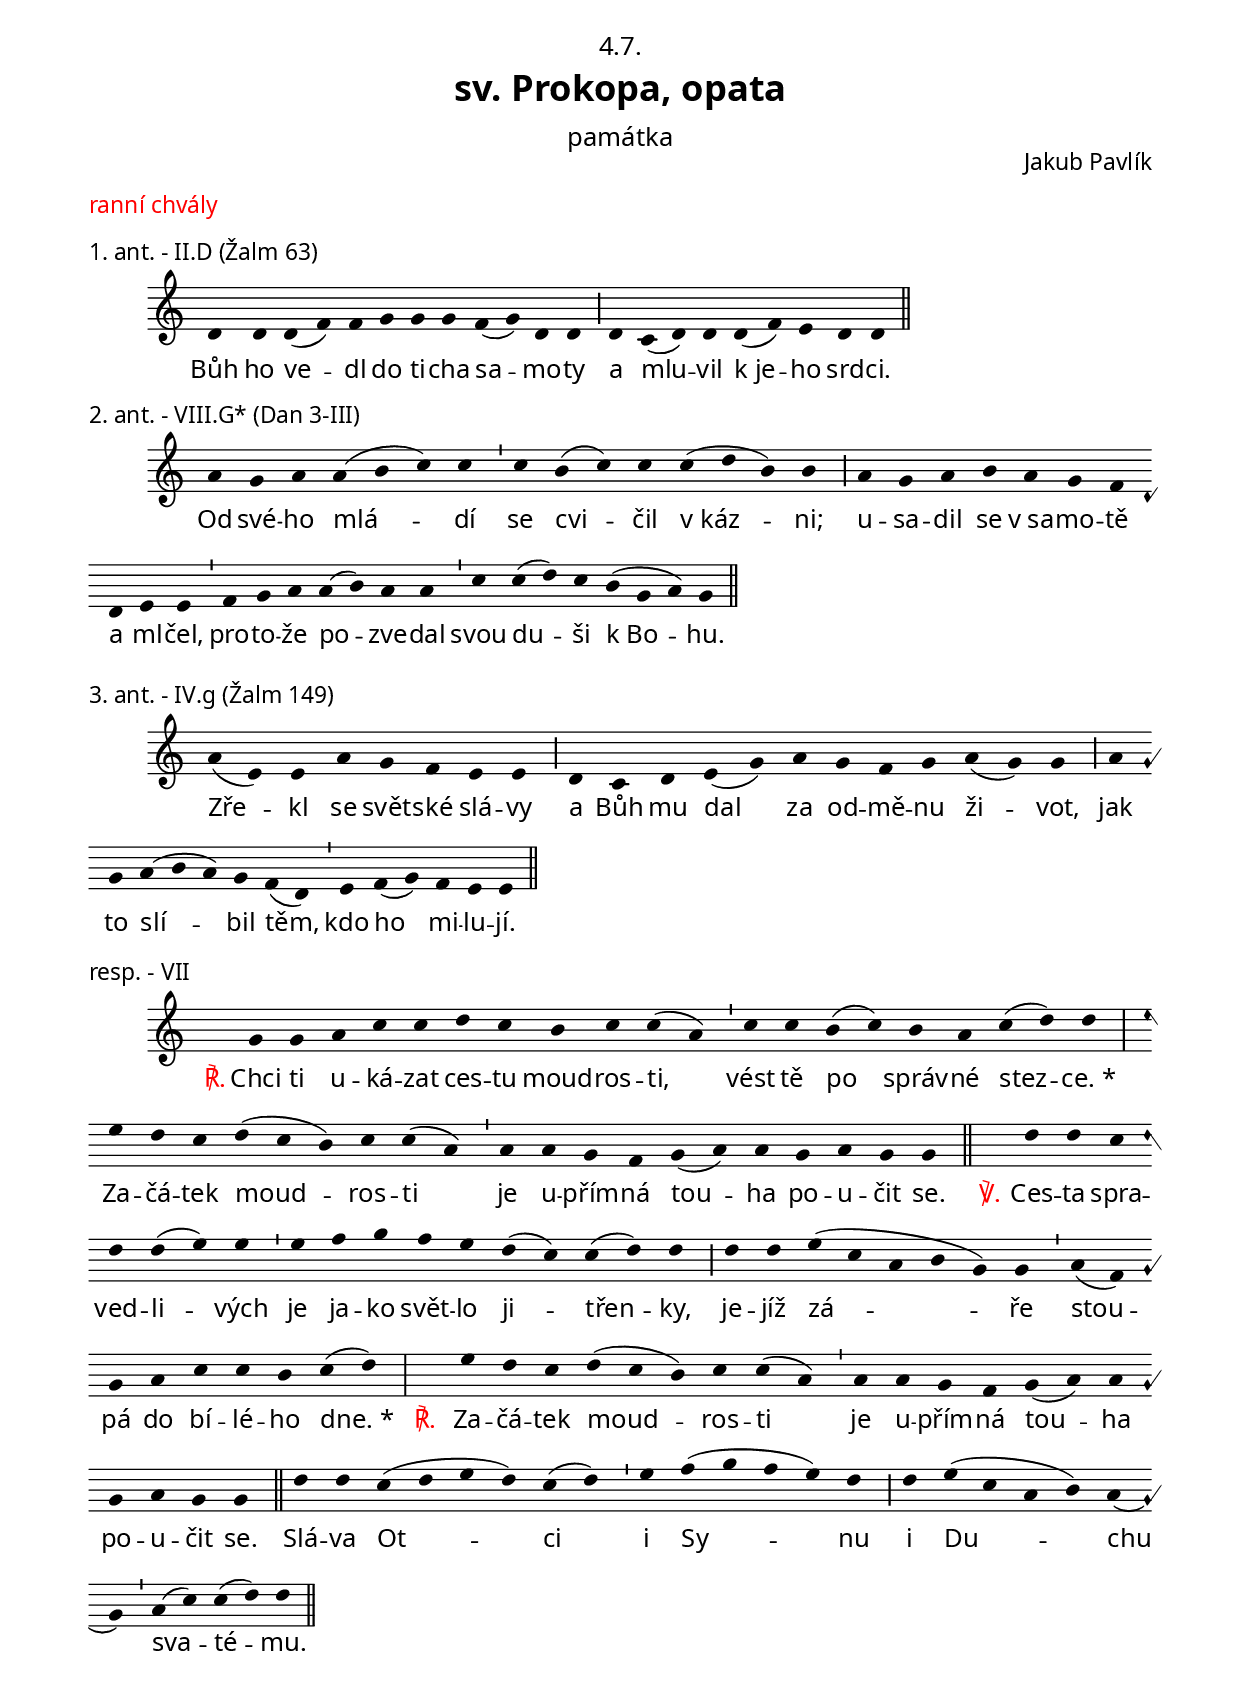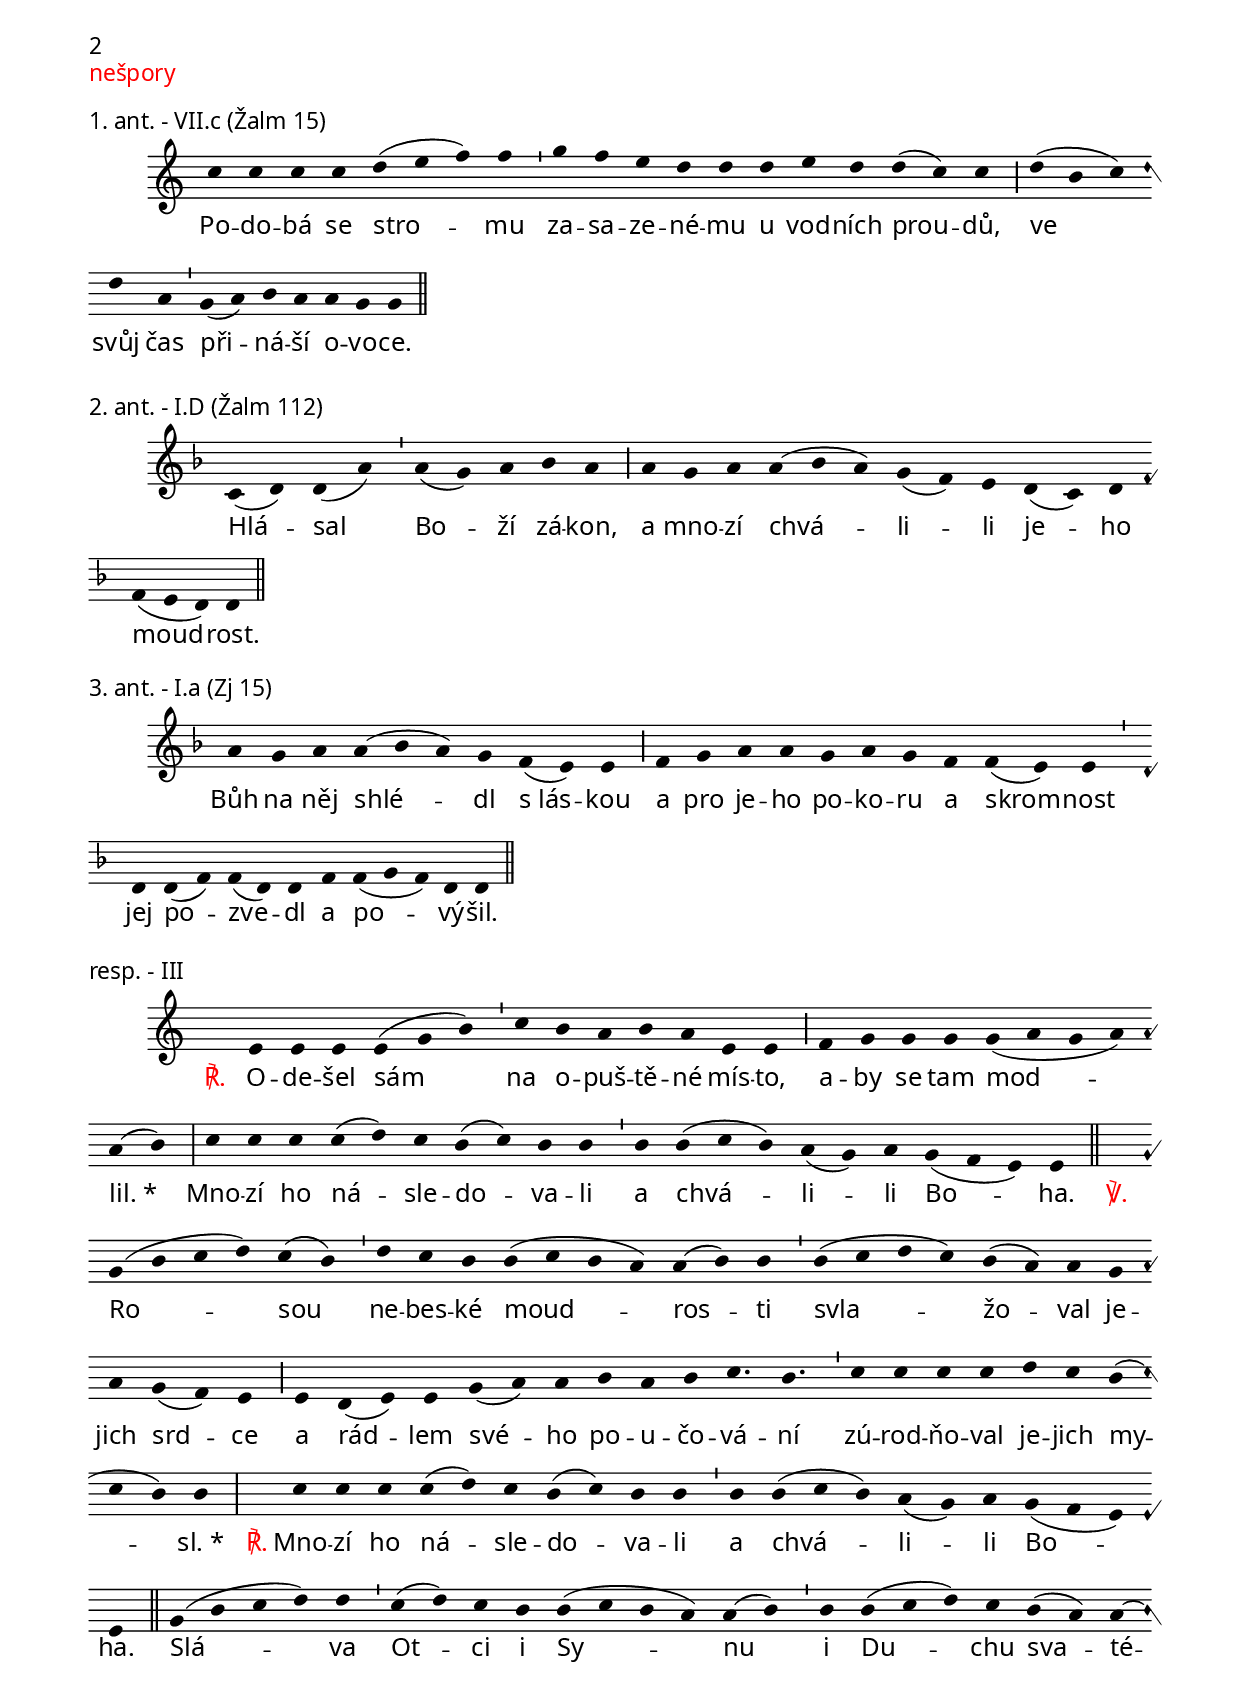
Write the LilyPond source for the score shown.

\version "2.15.37"

\include "../spolecne.ly"
\include "../dilyresponsorii.ly"

\header {
  title = \markup\titleSvatek
            "sv. Prokopa, opata"
            památka
            4.7.
  composer = "Jakub Pavlík"
}

\markup {\nadpisHodinka {"ranní chvály"}}

\score {
  \relative c' {
    \choralniRezim
    d4 d d( f) f g g g f( g) d d \barMaior
    d c( d) d d( f) e d d \barFinalis
  }
  \addlyrics {
    Bůh ho ve -- dl do ti -- cha sa -- mo -- ty
    a mlu -- vil k_je -- ho srd -- ci.
  }
  \header {
    quid = "1. ant."
    modus = "II"
    differentia = "D" 
    psalmus = "Žalm 63"
    id = ""
    piece = \markup {\sestavTitulek}
  }
}

\score {
  \relative c'' {
    \choralniRezim
    a4 g a a( b c) c \barMin c b( c) c c( d b) b \barMaior
    a g a b a g f d e e \barMin
    f g a a( b) a a \barMin c c( d) c b( g a) g \barFinalis
  }
  \addlyrics {
    Od své -- ho mlá -- dí se cvi -- čil v_káz -- ni;
    u -- sa -- dil se v_sa -- mo -- tě a ml -- čel,
    pro -- to -- že po -- zve -- dal svou du -- ši k_Bo -- hu.
  }
  \header {
    quid = "2. ant."
    modus = "VIII"
    differentia = "G*" 
    psalmus = "Dan 3-III"
    id = ""
    piece = \markup {\sestavTitulek}
  }
}

\score {
  \relative c'' {
    \choralniRezim
    a4( e) e a g f e e \barMaior
    d c d e( g) a g f g a( g) g \barMaior
    a g a( b a) g f( d) \barMin e f( g) f e e \barFinalis
  }
  \addlyrics {
    Zře -- kl se svět -- ské slá -- vy
    a Bůh mu dal za od -- mě -- nu ži -- vot,
    jak to slí -- bil těm, kdo ho mi -- lu -- jí.
  }
  \header {
    quid = "3. ant."
    modus = "IV"
    differentia = "g" 
    psalmus = "Žalm 149"
    id = ""
    piece = \markup {\sestavTitulek}
  }
}

\score {
  \relative c'' {
    \choralniRezim
    
    % R
    \neviditelna g
    g4 g a c c d c b c c( a) \barMin
    c c b( c) b a c( d) d \barMax
    e d c d( c b) c c( a) \barMin a a g f g( a) a g a g g \barFinalis
    % V
    \neviditelna c
    d4 d c d d( e) e \barMin e f g f e d( c) c( d) d \barMaior
    d d e( c a b g) g \barMin a( f) g a c c b c( d) \barMax
    % R
    \neviditelna a
    e' d c d( c b) c c( a) \barMin a a g f g( a) a g a g g \barFinalis
    % Slava
    d'4 d c( d e d) c( d) \barMin e f( g f e) d \barMaior
    d e( c a b) a( g) \barMin a( c) c( d) d \barFinalis
  }
  \addlyrics {
    \Response Chci ti u -- ká -- zat ces -- tu moud -- ros -- ti,
    vést tě po správ -- né stez -- ce._*
    Za -- čá -- tek moud -- ros -- ti je u -- přím -- ná tou -- ha po -- u -- čit se.
    \Verse Ces -- ta spra -- ved -- li -- vých je ja -- ko svět -- lo ji -- třen -- ky,
    je -- jíž zá -- ře stou -- pá do bí -- lé -- ho dne._*
    \Response Za -- čá -- tek moud -- ros -- ti je u -- přím -- ná tou -- ha po -- u -- čit se.
    \textRespDoxologie
  }
  \header {
    quid = "resp."
    modus = "VII"
    id = ""
    piece = \markup {\sestavTitulekResp}
  }
}

\score {
  \relative c' {
    \choralniRezim
    
  }
  \addlyrics {
    Od rá -- na se ce -- lým srd -- cem o -- bra -- cí k_Bo -- hu,
    své -- mu Stvo -- ři -- te -- li,
    k_Nej -- vyš -- ší -- mu zdvi -- há svou du -- ši,
    k_mod -- lit -- bě o -- tví -- rá svá ús -- ta.
  }
  \header {
    quid = "ant. k Benedictus"
    modus = ""
    differentia = "" 
    psalmus = ""
    id = ""
    piece = \markup {\sestavTitulekBezZalmu}
  }
}

\markup {\nadpisHodinka {"nešpory"}}

\score {
  \relative c'' {
    \choralniRezim
    c4 c c c d( e f) f \barMin
    g f e d d d e d d( c) c \barMaior
    d( b c) d a \barMin g( a) b a a g g \barFinalis
  }
  \addlyrics {
    Po -- do -- bá se stro -- mu
    za -- sa -- ze -- né -- mu u vod -- ních prou -- dů,
    ve svůj čas při -- ná -- ší o -- vo -- ce.
  }
  \header {
    quid = "1. ant."
    modus = "VII"
    differentia = "c" 
    psalmus = "Žalm 15"
    id = ""
    piece = \markup {\sestavTitulek}
  }
}

\score {
  \relative c' {
    \choralniRezim
    \key f \major
    c( d) d( a') \barMin a( g) a bes a \barMaior
    a g a a( bes a) g( f) e d( c) d f( e d) d \barFinalis
  }
  \addlyrics {
    Hlá -- sal Bo -- ží zá -- kon,
    a mno -- zí chvá -- li -- li je -- ho moud -- rost.
  }
  \header {
    quid = "2. ant."
    modus = "I"
    differentia = "D" 
    psalmus = "Žalm 112"
    id = ""
    piece = \markup {\sestavTitulek}
  }
}

\score {
  \relative c'' {
    \choralniRezim
    \key f \major
    a4 g a a( bes a) g f( e) e \barMaior
    f g a a g a g f f( e) e \barMin
    d d( f) f( d) d f f( g f) d d \barFinalis
  }
  \addlyrics {
    Bůh na něj shlé -- dl s_lás -- kou
    a pro je -- ho po -- ko -- ru a skrom -- nost
    jej po -- zve -- dl a po -- vý -- šil.
  }
  \header {
    quid = "3. ant."
    modus = "I"
    differentia = "a" 
    psalmus = "Zj 15"
    id = ""
    piece = \markup {\sestavTitulek}
  }
}

\score {
  \relative c' {
    \choralniRezim
    
    % R
    \neviditelna e
    e4 e e e( g b) \barMin c b a b a e e \barMaior
    f g g g g( a g a) a( b) \barMax
    c c c c( d) c b( c) b b \barMin b b( c b) a( g) a g( f e) e \barFinalis
    % V
    \neviditelna g
    g( b c d) c( b) \barMin d c b b( c b a) a( b) b \barMin 
    b( c d c) b( a) a g a g( f) e \barMaior
    e d( e) e g( a) a b a b c4. b \barMin
    c4 c c c d c b( c b) b \barMax
    % R
    \neviditelna b
    c c c c( d) c b( c) b b \barMin b b( c b) a( g) a g( f e) e \barFinalis
    % Slava
    g4( b c d) d \barMin c( d) c b b( c b a) a( b) \barMin b b( c d) c b( a) a( b) b \barFinalis
  }
  \addlyrics {
    \Response O -- de -- šel sám na o -- puš -- tě -- né mís -- to,
    a -- by se tam mod -- lil._*
    Mno -- zí ho ná -- sle -- do -- va -- li a chvá -- li -- li Bo -- ha.
    \Verse Ro -- sou ne -- bes -- ké moud -- ros -- ti
    svla -- žo -- val je -- jich srd -- ce
    a rád -- lem své -- ho po -- u -- čo -- vá -- ní
    zú -- rod -- ňo -- val je -- jich my -- sl._*
    \Response Mno -- zí ho ná -- sle -- do -- va -- li a chvá -- li -- li Bo -- ha.
    \textRespDoxologie
  }
  \header {
    quid = "resp."
    modus = "III"
    id = ""
    piece = \markup {\sestavTitulekResp}
  }
}

\score {
  \relative c' {
    \choralniRezim
    
  }
  \addlyrics {
    Sva -- tý Pro -- ko -- pe,
    du -- chov -- ní vůd -- ce svých brat -- ří,
    ví -- tě -- zi nad tě -- lem, svě -- tem a ďáb -- lem,
    po -- má -- hej nám svou pří -- mlu -- vou,
    a -- by -- chom ja -- ko ty
    bo -- jo -- va -- li dob -- rý boj
    a do -- sáh -- li slá -- vy v_ne -- bi.
  }
  \header {
    quid = "ant. k Magnificat"
    modus = ""
    differentia = "" 
    psalmus = ""
    id = ""
    piece = \markup {\sestavTitulekBezZalmu}
  }
}